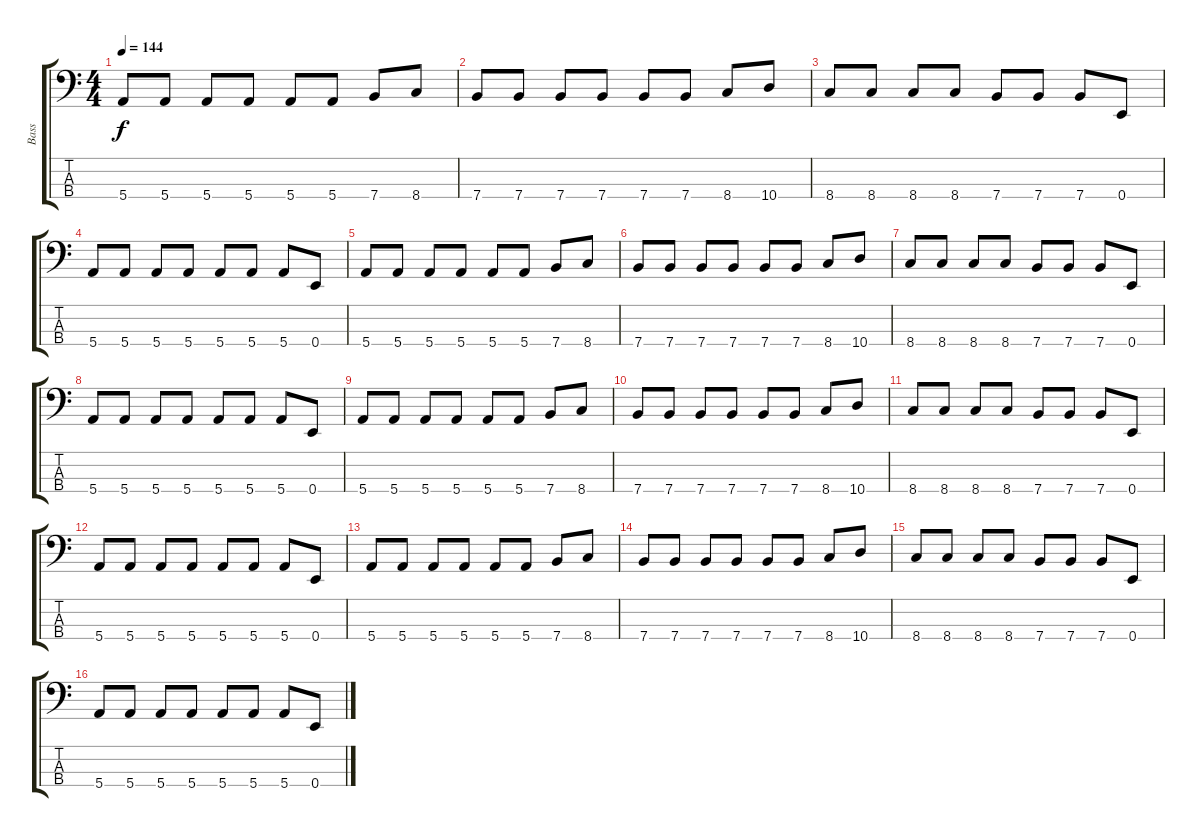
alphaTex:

\track ("Bass" "Bass") {instrument electricbasspick}
\staff {score tabs}
\tuning (G2 D2 A1 E1) {hide}
\ts (4 4)
\tempo 144
\clef f4
\ks c
5.4.8{dy f} 5.4.8 5.4.8 5.4.8 5.4.8 5.4.8 7.4.8 8.4.8 |
7.4.8 7.4.8 7.4.8 7.4.8 7.4.8 7.4.8 8.4.8 10.4.8 |
8.4.8 8.4.8 8.4.8 8.4.8 7.4.8 7.4.8 7.4.8 0.4.8 |
5.4.8 5.4.8 5.4.8 5.4.8 5.4.8 5.4.8 5.4.8 0.4.8 |
5.4.8 5.4.8 5.4.8 5.4.8 5.4.8 5.4.8 7.4.8 8.4.8 |
7.4.8 7.4.8 7.4.8 7.4.8 7.4.8 7.4.8 8.4.8 10.4.8 |
8.4.8 8.4.8 8.4.8 8.4.8 7.4.8 7.4.8 7.4.8 0.4.8 |
5.4.8 5.4.8 5.4.8 5.4.8 5.4.8 5.4.8 5.4.8 0.4.8 |
5.4.8 5.4.8 5.4.8 5.4.8 5.4.8 5.4.8 7.4.8 8.4.8 |
7.4.8 7.4.8 7.4.8 7.4.8 7.4.8 7.4.8 8.4.8 10.4.8 |
8.4.8 8.4.8 8.4.8 8.4.8 7.4.8 7.4.8 7.4.8 0.4.8 |
5.4.8 5.4.8 5.4.8 5.4.8 5.4.8 5.4.8 5.4.8 0.4.8 |
5.4.8 5.4.8 5.4.8 5.4.8 5.4.8 5.4.8 7.4.8 8.4.8 |
7.4.8 7.4.8 7.4.8 7.4.8 7.4.8 7.4.8 8.4.8 10.4.8 |
8.4.8 8.4.8 8.4.8 8.4.8 7.4.8 7.4.8 7.4.8 0.4.8 |
5.4.8 5.4.8 5.4.8 5.4.8 5.4.8 5.4.8 5.4.8 0.4.8
